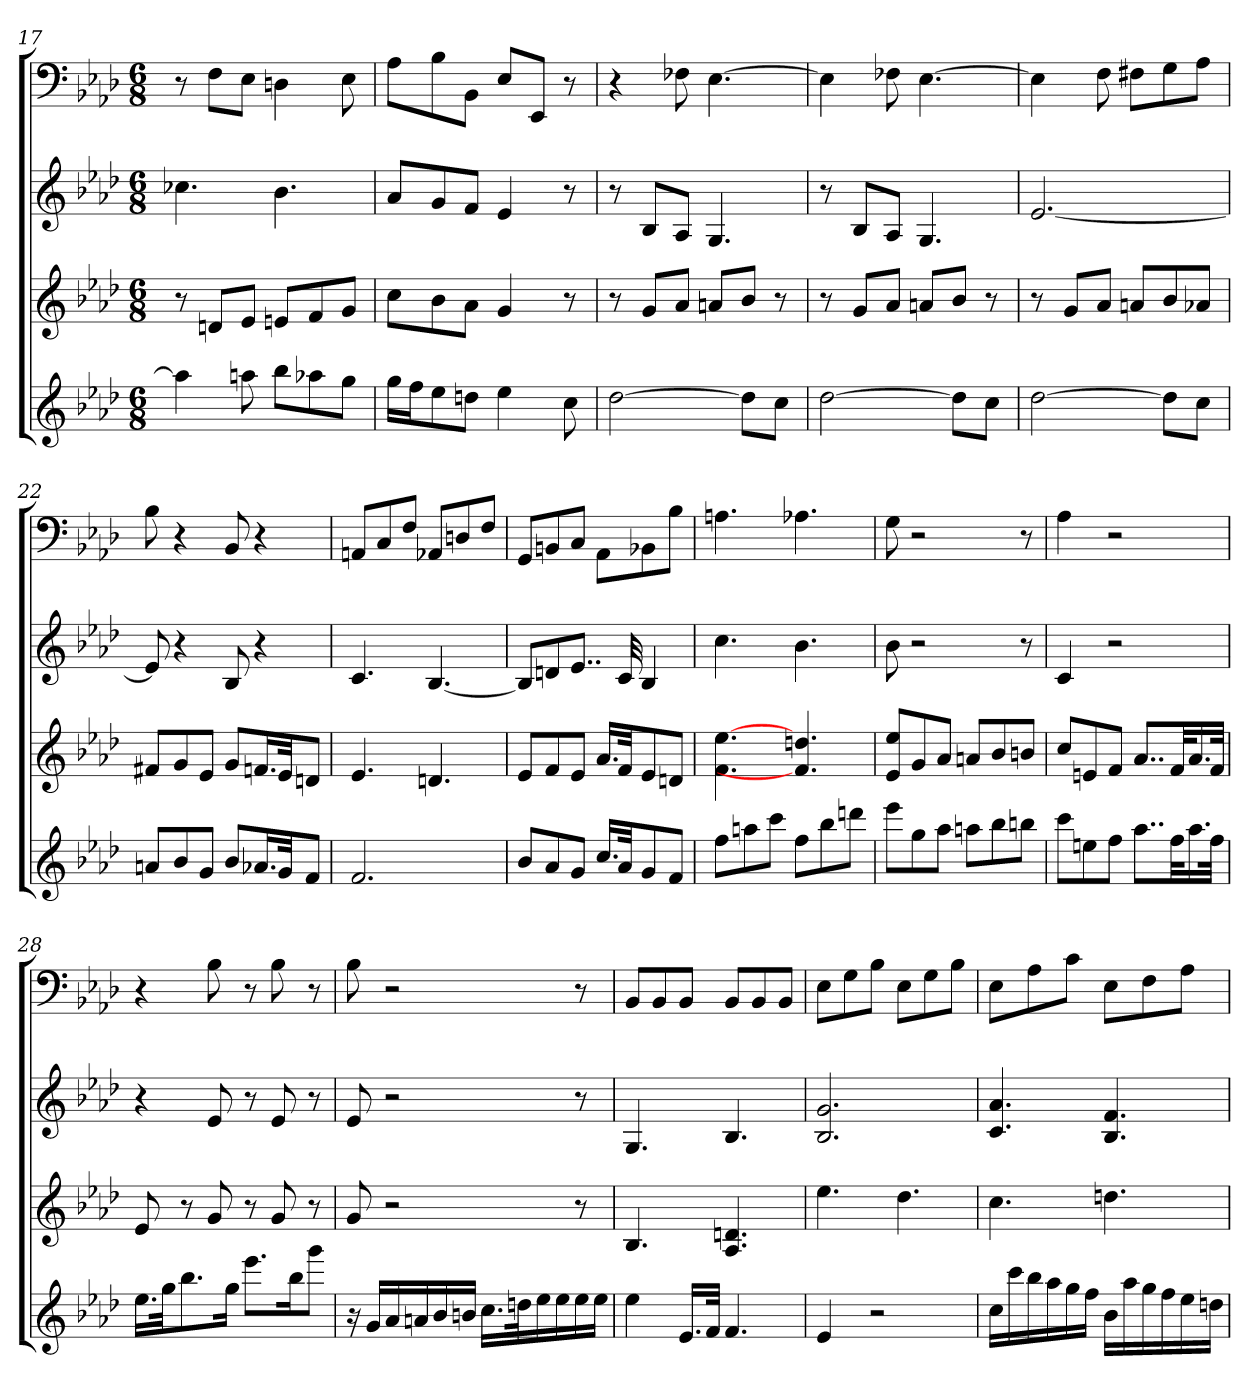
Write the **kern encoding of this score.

**kern	**kern	**kern	**kern
*part4	*part3	*part2	*part1
*staff4	*staff3	*staff2	*staff1
*k[b-e-a-d-]	*k[b-e-a-d-]	*k[b-e-a-d-]	*k[b-e-a-d-]
*A-:	*A-:	*A-:	*A-:
*M6/8	*M6/8	*M6/8	*M6/8
=17	=17	=17	=17
4aa-]	8r	4.cc-X	8r
.	8dnL	.	8FL
8aan	8e-J	.	8E-J
8bb-L	8enL	4.b-	4Dn
8aa-X	8f	.	.
8ggJ	8gJ	.	8E-
=18	=18	=18	=18
16ggLL	8ccL	8a-L	8A-L
16ffJ	.	.	.
8ee-	8b-	8g	8B-
8ddnJ	8a-J	8fJ	8BB-J
4ee-	4g	4e-	8E-L
.	.	.	8EE-J
8cc	8r	8r	8r
=19	=19	=19	=19
[2dd-	8r	8r	4r
.	8gL	8B-L	.
.	8a-J	8A-J	8F-X
.	8anL	4.G	[4.E-
8dd-L]	8b-J	.	.
8ccJ	8r	.	.
=20	=20	=20	=20
[2dd-	8r	8r	4E-]
.	8gL	8B-L	.
.	8a-J	8A-J	8F-X
.	8anL	4.G	[4.E-
8dd-L]	8b-J	.	.
8ccJ	8r	.	.
=21	=21	=21	=21
[2dd-	8r	[2.e-	4E-]
.	8gL	.	.
.	8a-J	.	8F
.	8anL	.	8F#XL
8dd-L]	8b-	.	8G
8ccJ	8a-XJ	.	8A-J
=22	=22	=22	=22
8anL	8f#XL	8e-]	8B-
8b-	8g	4r	4r
8gJ	8e-J	.	.
8b-L	8gL	8B-	8BB-
16.a-XL	16.fnL	4r	4r
32gJk	32e-Jk	.	.
8fJ	8dnJ	.	.
=23	=23	=23	=23
2.f	4.e-	4.c	8AAnL
.	.	.	8C
.	.	.	8FJ
.	4.dn	[4.B-	8AA-XL
.	.	.	8Dn
.	.	.	8FJ
=24	=24	=24	=24
8b-L	8e-L	8B-L]	8GGL
8a-	8f	8dn	8BBn
8gJ	8e-J	8..e-J	8CJ
16.ccLL	16.a-LL	.	8AA-L
32a-Jk	32fJk	32c	.
8g	8e-	4B-	8BB-X
8fJ	8dnJ	.	8B-J
=25	=25	=25	=25
8ffL	4.f [4.ee-	4.cc	4.An
8aan	.	.	.
8cccJ	.	.	.
8ffL	4.f] 4.ddn	4.b-	4.A-X
8bb-	.	.	.
8dddnJ	.	.	.
=26	=26	=26	=26
8eee-L	8e- 8ee-L	8b-	8G
8gg	8g	2r	2r
8aa-J	8a-J	.	.
8aanL	8anL	.	.
8bb-	8b-	.	.
8bbnJ	8bnJ	8r	8r
=27	=27	=27	=27
8cccL	8ccL	4c	4A-
8een	8en	.	.
8ffJ	8fJ	2r	2r
8..aa-L	8..a-L	.	.
32ffKL	32fKL	.	.
16.aa-	16.a-	.	.
32ffJJk	32fJJk	.	.
=28	=28	=28	=28
16.ee-LL	8e-	4r	4r
32ggJk	.	.	.
8.bb-	8r	.	.
.	8g	8e-	8B-
16ggJk	.	.	.
8.eee-L	8r	8r	8r
.	8g	8e-	8B-
16bb-K	.	.	.
8gggJ	8r	8r	8r
=29	=29	=29	=29
16r	8g	8e-	8B-
16gLL	.	.	.
16a-	2r	2r	2r
16an	.	.	.
16b-	.	.	.
16bnJJ	.	.	.
16.ccLL	.	.	.
32ddnK	.	.	.
16ee-	.	.	.
16ee-	.	.	.
16ee-	8r	8r	8r
16ee-JJ	.	.	.
=30	=30	=30	=30
4ee-	4.B-	4.G	8BB-L
.	.	.	8BB-
16.e-LL	.	.	8BB-J
32fJJk	.	.	.
4.f	4.A- 4.dn	4.B-	8BB-L
.	.	.	8BB-
.	.	.	8BB-J
=31	=31	=31	=31
4e-	4.ee-	2.B- 2.g	8E-L
.	.	.	8G
2r	.	.	8B-J
.	4.dd-	.	8E-L
.	.	.	8G
.	.	.	8B-J
=32	=32	=32	=32
16ccLL	4.cc	4.c 4.a-	8E-L
16ccc	.	.	.
16bb-	.	.	8A-
16aa-	.	.	.
16gg	.	.	8cJ
16ffJJ	.	.	.
16b-LL	4.ddn	4.B- 4.f	8E-L
16aa-	.	.	.
16gg	.	.	8F
16ff	.	.	.
16ee-	.	.	8A-J
16ddnJJ	.	.	.
=	=	=	=
*-	*-	*-	*-
